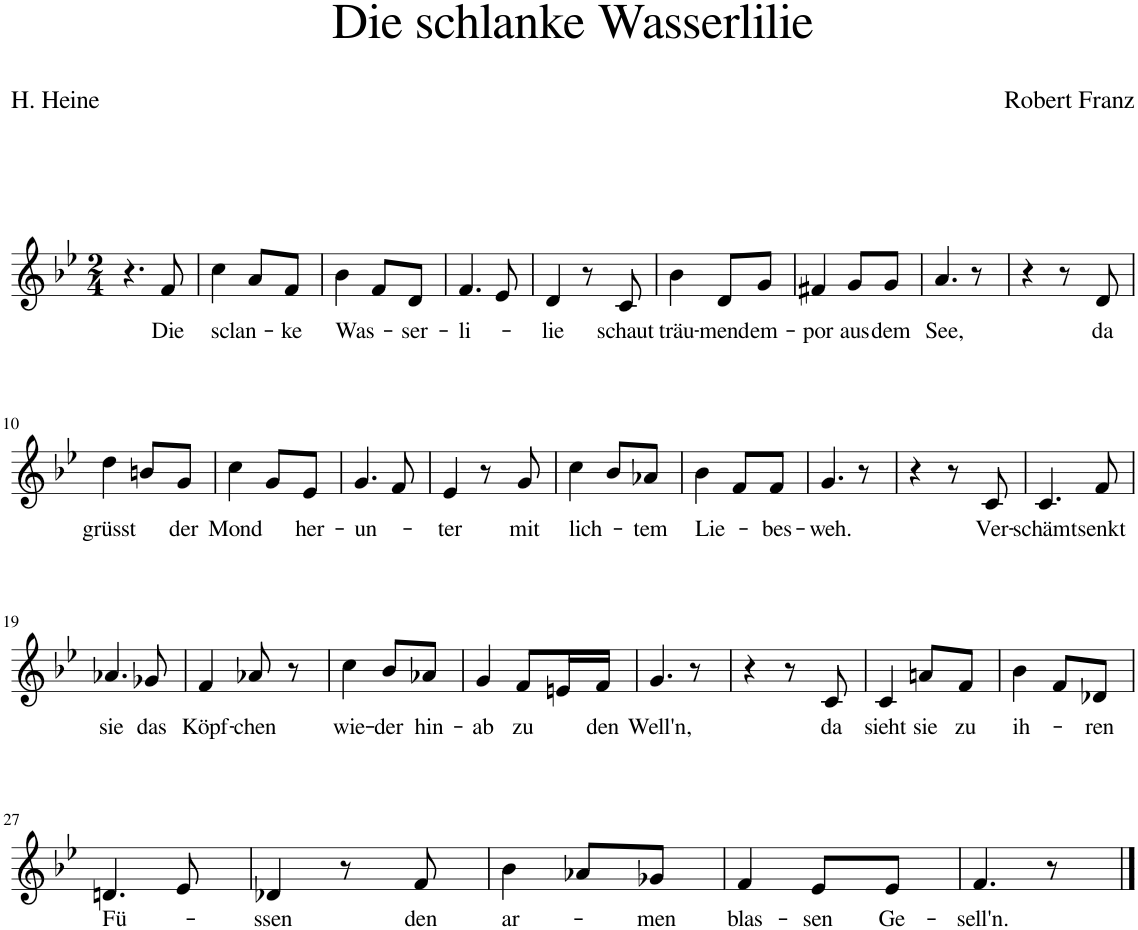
**kern	**text
*part1	*part1
*staff1	*staff1
*I"Piano	*
*I'Pno	*
*clefG2	*
*k[b-e-]	*
*M2/4	*
=1	=1
4.r	.
!	!LO:LY:b
8f/	Die
=2	=2
!	!LO:LY:b
4cc\	sclan-
8a/L	.
!	!LO:LY:b
8f/J	-ke
=3	=3
!	!LO:LY:b
4b-\	Was-
8f/L	.
!	!LO:LY:b
8d/J	-ser-
=4	=4
!	!LO:LY:b
4.f/	-li-
8e-/	.
=5	=5
!	!LO:LY:b
4d/	-lie
8r	.
!	!LO:LY:b
8c/	schaut
=6	=6
!	!LO:LY:b
4b-\	träu-
!	!LO:LY:b
8d/L	-mend
!	!LO:LY:b
8g/J	em-
=7	=7
!	!LO:LY:b
4f#X/	-por
!	!LO:LY:b
8g/L	aus
!	!LO:LY:b
8g/J	dem
=8	=8
!	!LO:LY:b
4.a/	See,
8r	.
=9	=9
4r	.
8r	.
!	!LO:LY:b
8d/	da
!!LO:LB:g=z
=10	=10
!	!LO:LY:b
4dd\	grüsst
8bn/L	.
!	!LO:LY:b
8g/J	der
=11	=11
!	!LO:LY:b
4cc\	Mond
8g/L	.
!	!LO:LY:b
8e-/J	her-
=12	=12
!	!LO:LY:b
4.g/	-un-
8f/	.
=13	=13
!	!LO:LY:b
4e-/	-ter
8r	.
!	!LO:LY:b
8g/	mit
=14	=14
!	!LO:LY:b
4cc\	lich-
8b-/L	.
!	!LO:LY:b
8a-X/J	-tem
=15	=15
!	!LO:LY:b
4b-\	Lie-
8f/L	.
!	!LO:LY:b
8f/J	-bes-
=16	=16
!	!LO:LY:b
4.g/	-weh.
8r	.
=17	=17
4r	.
8r	.
!	!LO:LY:b
8c/	Ver-
=18	=18
!	!LO:LY:b
4.c/	-schämt
!	!LO:LY:b
8f/	senkt
!!LO:LB:g=z
=19	=19
!	!LO:LY:b
4.a-X/	sie
!	!LO:LY:b
8g-X/	das
=20	=20
!	!LO:LY:b
4f/	Köpf-
!	!LO:LY:b
8a-X/	-chen
8r	.
=21	=21
!	!LO:LY:b
4cc\	wie-
!	!LO:LY:b
8b-/L	-der
!	!LO:LY:b
8a-X/J	hin-
=22	=22
!	!LO:LY:b
4g/	-ab
!	!LO:LY:b
8f/L	zu
16en/L	.
!	!LO:LY:b
16f/JJ	den
=23	=23
!	!LO:LY:b
4.g/	Well'n,
8r	.
=24	=24
4r	.
8r	.
!	!LO:LY:b
8c/	da
=25	=25
!	!LO:LY:b
4c/	sieht
!	!LO:LY:b
8an/L	sie
!	!LO:LY:b
8f/J	zu
=26	=26
!	!LO:LY:b
4b-\	ih-
8f/L	.
!	!LO:LY:b
8d-X/J	-ren
!!LO:LB:g=z
=27	=27
!	!LO:LY:b
4.dn/	Fü-
8e-/	.
=28	=28
!	!LO:LY:b
4d-X/	-ssen
8r	.
!	!LO:LY:b
8f/	den
=29	=29
!	!LO:LY:b
4b-\	ar-
8a-X/L	.
!	!LO:LY:b
8g-X/J	-men
=30	=30
!	!LO:LY:b
4f/	blas-
!	!LO:LY:b
8e-/L	-sen
!	!LO:LY:b
8e-/J	Ge-
=31	=31
!	!LO:LY:b
4.f/	-sell'n.
8r	.
==	==
*-	*-
